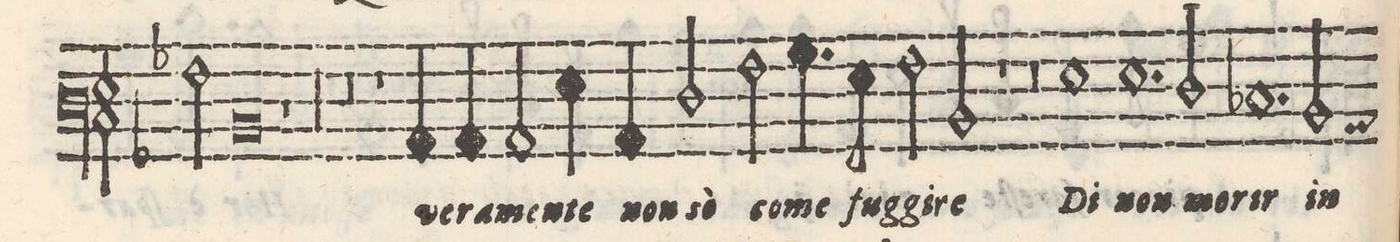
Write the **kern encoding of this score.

**kern	**text
*I"BASSO	*
*clefF3	*
*k[b-]	*
*met(C)	*
*M2/1	*
2A\	-tie-
0D	-ne
*	*Xij
=12-	=12-
1r	.
=13-	=13-
00r	.
=14-	=14-
=15-	=15-
0r	.
=16-	=16-
1r	.
4C/	ve-
4C/	-ra-
2C/	-men-
=17-	=17-
4G\	-te
4C/	non
2F/	sò
2A\	co-
4.B-\	-me
8G\	fug-
=18-	=18-
2A\	-gi-
2D/	-re
1r	.
=19-	=19-
0r	.
=20-	=20-
1G	Di
1.G	non
=21-	=21-
2F/	mo-
1.E-X	-rir
=22-	=22-
2D/	in
*-	*-
